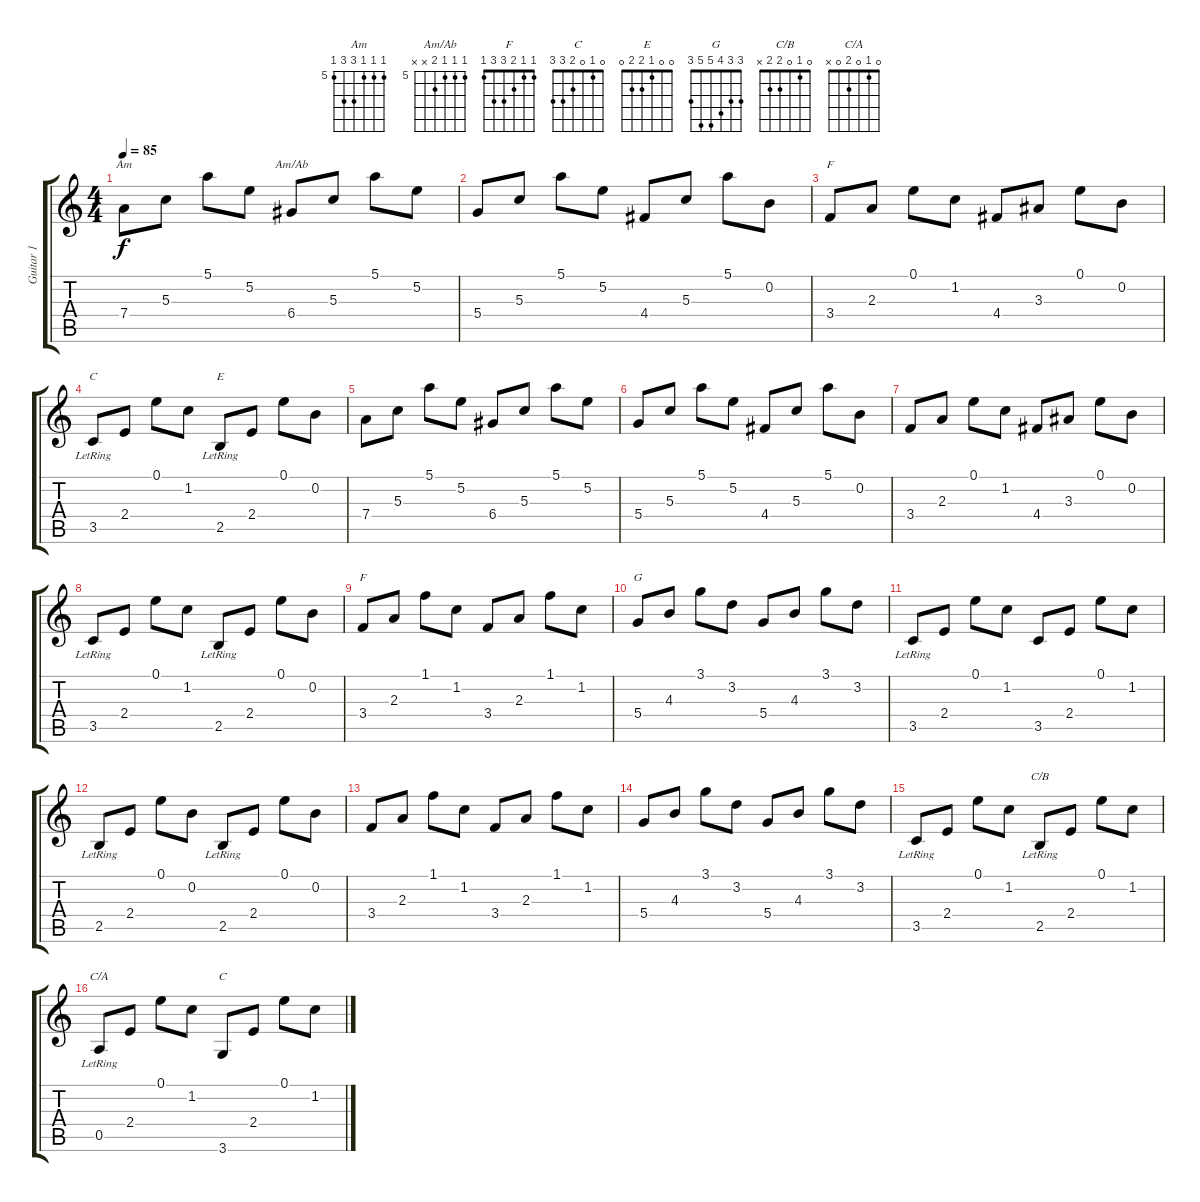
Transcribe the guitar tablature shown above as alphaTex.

\track ("Guitar 1" "Guitar 1") {instrument electricguitarclean}
\staff {score tabs}
\tuning (E4 B3 G3 D3 A2 E2) {hide}
\chord ("Am" 5 5 5 7 7 5) {firstfret 5}
\chord ("Am/Ab" 5 5 5 6 x x) {firstfret 5}
\chord ("F" x 1 2 3 0 x)
\chord ("C" 0 1 0 2 3 x)
\chord ("E" 0 0 1 2 2 0)
\chord ("F" 1 1 2 3 3 1)
\chord ("G" 3 3 4 5 5 3)
\chord ("C/B" 0 1 0 2 2 x)
\chord ("C/A" 0 1 0 2 0 x)
\chord ("C" 0 1 0 2 3 3)
\ts (4 4)
\tempo 85
\clef g2
\ks c
7.4.8{ch "Am" dy f} 5.3.8 5.1.8 5.2.8 6.4.8{ch "Am/Ab"} 5.3.8 5.1.8 5.2.8 |
5.4.8 5.3.8 5.1.8 5.2.8 4.4.8 5.3.8 5.1.8 0.2.8 |
3.4.8{ch "F"} 2.3.8 0.1.8 1.2.8 4.4.8 3.3.8 0.1.8 0.2.8 |
3.5{lr}.8{ch "C"} 2.4.8 0.1.8 1.2.8 2.5{lr}.8{ch "E"} 2.4.8 0.1.8 0.2.8 |
7.4.8 5.3.8 5.1.8 5.2.8 6.4.8 5.3.8 5.1.8 5.2.8 |
5.4.8 5.3.8 5.1.8 5.2.8 4.4.8 5.3.8 5.1.8 0.2.8 |
3.4.8 2.3.8 0.1.8 1.2.8 4.4.8 3.3.8 0.1.8 0.2.8 |
3.5{lr}.8 2.4.8 0.1.8 1.2.8 2.5{lr}.8 2.4.8 0.1.8 0.2.8 |
3.4.8{ch "F"} 2.3.8 1.1.8 1.2.8 3.4.8 2.3.8 1.1.8 1.2.8 |
5.4.8{ch "G"} 4.3.8 3.1.8 3.2.8 5.4.8 4.3.8 3.1.8 3.2.8 |
3.5{lr}.8 2.4.8 0.1.8 1.2.8 3.5.8 2.4.8 0.1.8 1.2.8 |
2.5{lr}.8 2.4.8 0.1.8 0.2.8 2.5{lr}.8 2.4.8 0.1.8 0.2.8 |
3.4.8 2.3.8 1.1.8 1.2.8 3.4.8 2.3.8 1.1.8 1.2.8 |
5.4.8 4.3.8 3.1.8 3.2.8 5.4.8 4.3.8 3.1.8 3.2.8 |
3.5{lr}.8 2.4.8 0.1.8 1.2.8 2.5{lr}.8{ch "C/B"} 2.4.8 0.1.8 1.2.8 |
0.5{lr}.8{ch "C/A"} 2.4.8 0.1.8 1.2.8 3.6.8{ch "C"} 2.4.8 0.1.8 1.2.8
